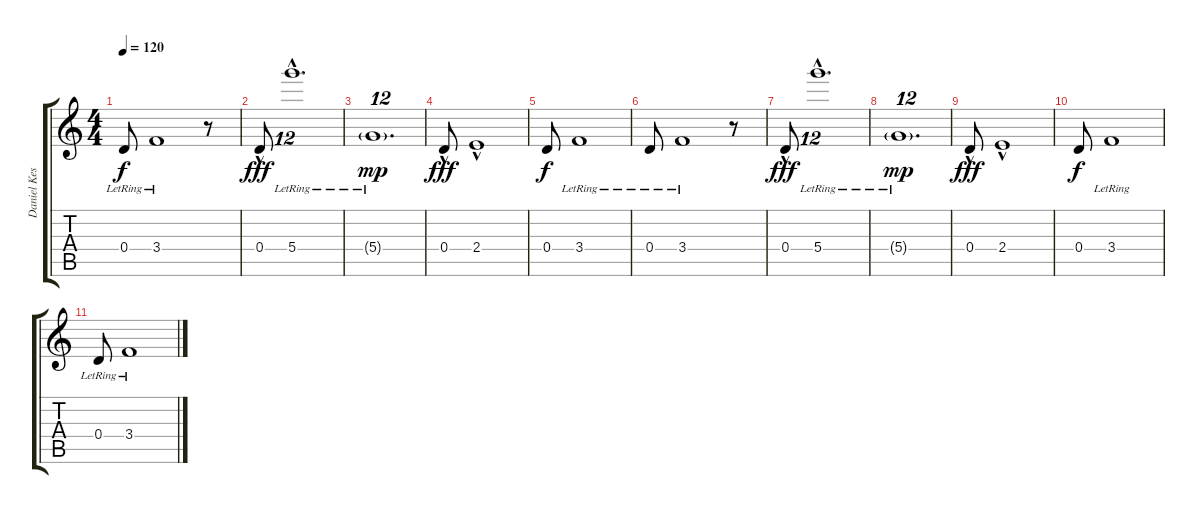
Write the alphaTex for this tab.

\track ("Daniel Kessler" "Daniel Kes") {instrument overdrivenguitar}
\staff {score tabs}
\tuning (E4 B3 G3 D3 A2 E2) {hide}
\ts (4 4)
\tempo 120
\clef g2
\ks c
0.4{lr}.8{dy f} 3.4{lr}.1 r.8 |
0.4{hac}.8{dy fff} 5.4{hac lr}.1{d tu (12 8) ot 15mb} |
5.4{g lr}.1{d tu (12 8) dy mp} |
0.4{hac}.8{dy fff} 2.4{hac}.1 |
0.4.8{dy f} 3.4{lr}.1 |
0.4{lr}.8 3.4{lr}.1 r.8 |
0.4{hac}.8{dy fff} 5.4{hac lr}.1{d tu (12 8) ot 15mb} |
5.4{g lr}.1{d tu (12 8) dy mp} |
0.4{hac}.8{dy fff} 2.4{hac}.1 |
0.4.8{dy f} 3.4{lr}.1 |
0.4{lr}.8 3.4{lr}.1
